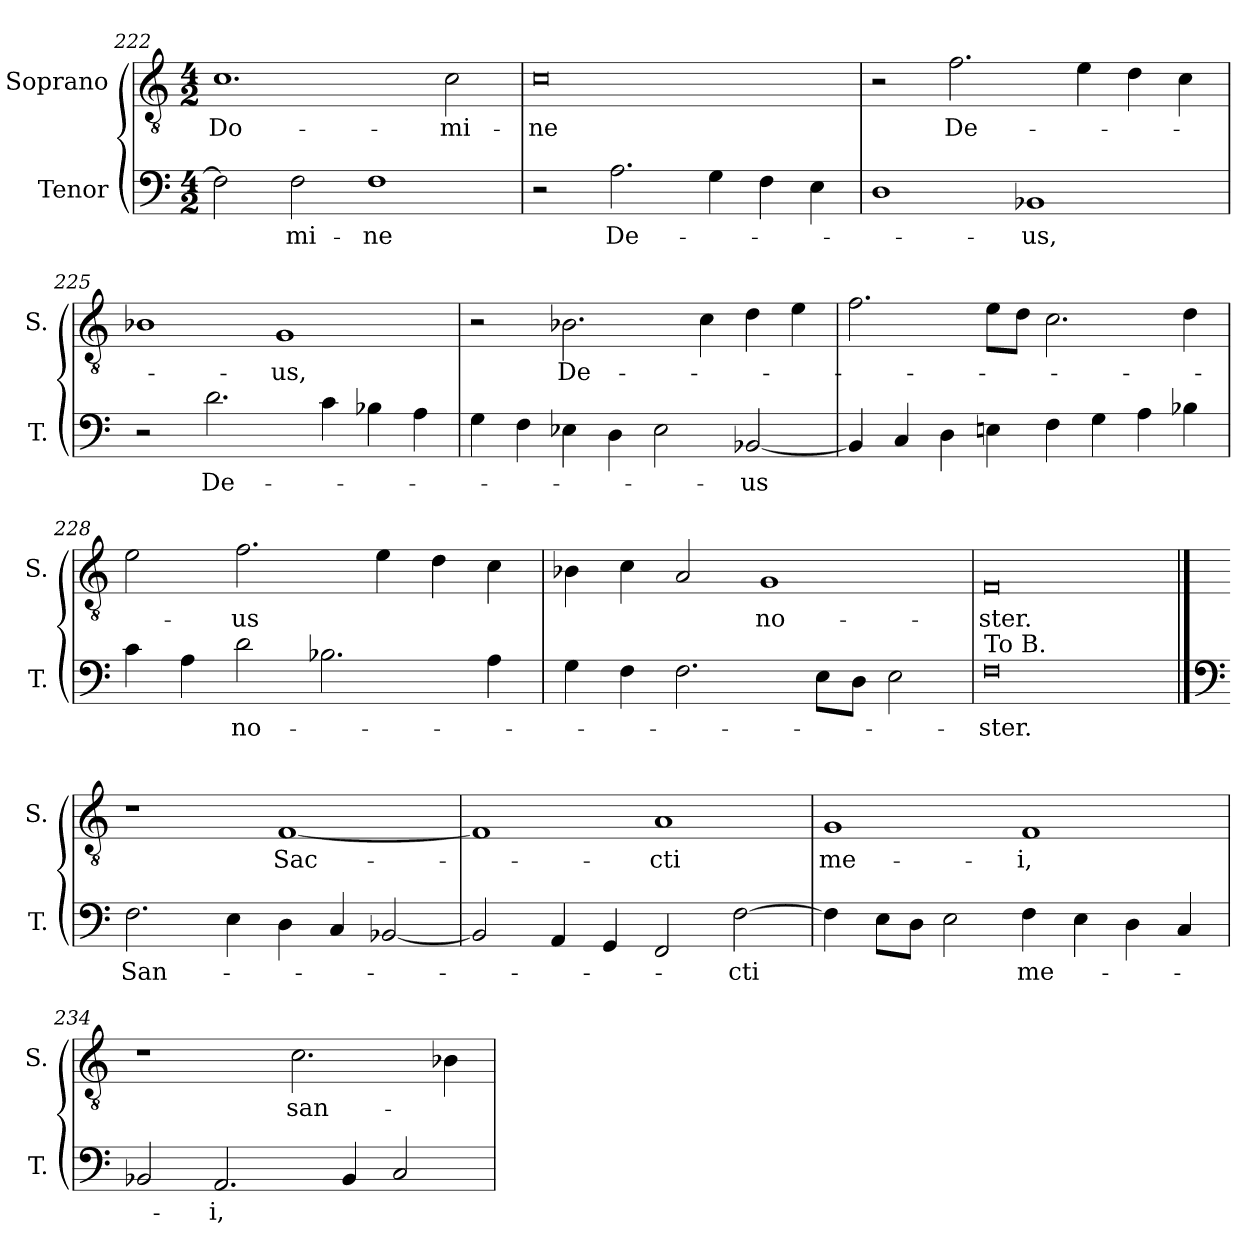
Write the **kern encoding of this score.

**kern	**text	**kern	**text
*part2	*part2	*part1	*part1
*staff2	*staff2	*staff1	*staff1
*I"Tenor	*	*I"Soprano	*
*I'T.	*	*I'S.	*
*clefF4	*	*clefGv2	*
*ITrd7c12	*	*ITrd7c12	*
*k[]	*	*k[]	*
*C:	*	*C:	*
*M4/2	*	*M4/2	*
=222	=222	=222	=222
!	!	!	!LO:LY:b:color=#000000
2FFi\]	.	1.Ci	Do-
!	!LO:LY:b:color=#000000	!	!
2FFi\	-mi-	.	.
!	!LO:LY:b:color=#000000	!	!
1FFi	-ne	.	.
!	!	!	!LO:LY:b:color=#000000
.	.	2Ci\	-mi-
=223	=223	=223	=223
!	!	!	!LO:LY:b:color=#000000
2r	.	0Ci	-ne
!	!LO:LY:b:color=#000000	!	!
2.AAi\	De-	.	.
4GGi\	.	.	.
4FFi\	.	.	.
4EEi\	.	.	.
=224	=224	=224	=224
1DDi	.	2r	.
!	!	!	!LO:LY:b:color=#000000
.	.	2.Fi\	De-
!	!LO:LY:b:color=#000000	!	!
1BBB-Xi	-us,	.	.
.	.	4Ei\	.
.	.	4Di\	.
.	.	4Ci\	.
!!LO:LB:g=z
=225	=225	=225	=225
2r	.	1BB-Xi	.
!	!LO:LY:b:color=#000000	!	!
2.Di\	De-	.	.
!	!	!	!LO:LY:b:color=#000000
.	.	1GGi	-us,
4Ci\	.	.	.
4BB-Xi\	.	.	.
4AAi\	.	.	.
=226	=226	=226	=226
4GGi\	.	2r	.
4FFi\	.	.	.
!	!	!	!LO:LY:b:color=#000000
4EE-Xi\	.	2.BB-Xi\	De-
4DDi\	.	.	.
2EE-i\	.	.	.
.	.	4Ci\	.
!	!LO:LY:b:color=#000000	!	!
[2BBB-Xi/	-us	4Di\	.
.	.	4Ei\	.
=227	=227	=227	=227
4BBB-i/]	.	2.Fi\	.
4CCi/	.	.	.
4DDi\	.	.	.
4EEni\	.	8Ei\L	.
.	.	8Di\J	.
4FFi\	.	2.Ci\	.
4GGi\	.	.	.
4AAi\	.	.	.
4BB-Xi\	.	4Di\	.
=228	=228	=228	=228
4Ci\	.	2Ei\	.
4AAi\	.	.	.
!	!LO:LY:b:color=#000000	!	!
!	!	!	!LO:LY:b:color=#000000
2Di\	no-	2.Fi\	-us
2.BB-Xi\	.	.	.
.	.	4Ei\	.
.	.	4Di\	.
4AAi\	.	4Ci\	.
=229	=229	=229	=229
4GGi\	.	4BB-Xi\	.
4FFi\	.	4Ci\	.
2.FFi\	.	2AAi/	.
!	!	!	!LO:LY:b:color=#000000
.	.	1GGi	no-
8EEi\L	.	.	.
8DDi\J	.	.	.
2EEi\	.	.	.
=230	=230	=230	=230
!	!LO:LY:b:color=#000000	!	!
!LO:TX:a:t=To B.	!	!	!
!	!	!	!LO:LY:b:color=#000000
0FFi	-ster.	0FFi	-ster.
!!LO:PB:g=z
==231	==231	==231	==231
*clefF4	*	*	*
!	!LO:LY:b:color=#000000	!	!
2.FFi\	San-	1r	.
4EEi\	.	.	.
!	!	!	!LO:LY:b:color=#000000
4DDi\	.	[1FFi	Sac-
4CCi/	.	.	.
[2BBB-Xi/	.	.	.
=232	=232	=232	=232
2BBB-i/]	.	1FFi]	.
4AAAi/	.	.	.
4GGGi/	.	.	.
!	!	!	!LO:LY:b:color=#000000
2FFFi/	.	1AAi	-cti
!	!LO:LY:b:color=#000000	!	!
[2FFi\	-cti	.	.
=233	=233	=233	=233
!	!	!	!LO:LY:b:color=#000000
4FFi\]	.	1GGi	me-
8EEi\L	.	.	.
8DDi\J	.	.	.
2EEi\	.	.	.
!	!LO:LY:b:color=#000000	!	!
!	!	!	!LO:LY:b:color=#000000
4FFi\	me-	1FFi	-i,
4EEi\	.	.	.
4DDi\	.	.	.
4CCi/	.	.	.
=234	=234	=234	=234
2BBB-Xi/	.	1r	.
!	!LO:LY:b:color=#000000	!	!
2.AAAi/	-i,	.	.
!	!	!	!LO:LY:b:color=#000000
.	.	2.Ci\	san-
4BBB-i/	.	.	.
2CCi/	.	.	.
.	.	4BB-Xi\	.
=	=	=	=
*-	*-	*-	*-
